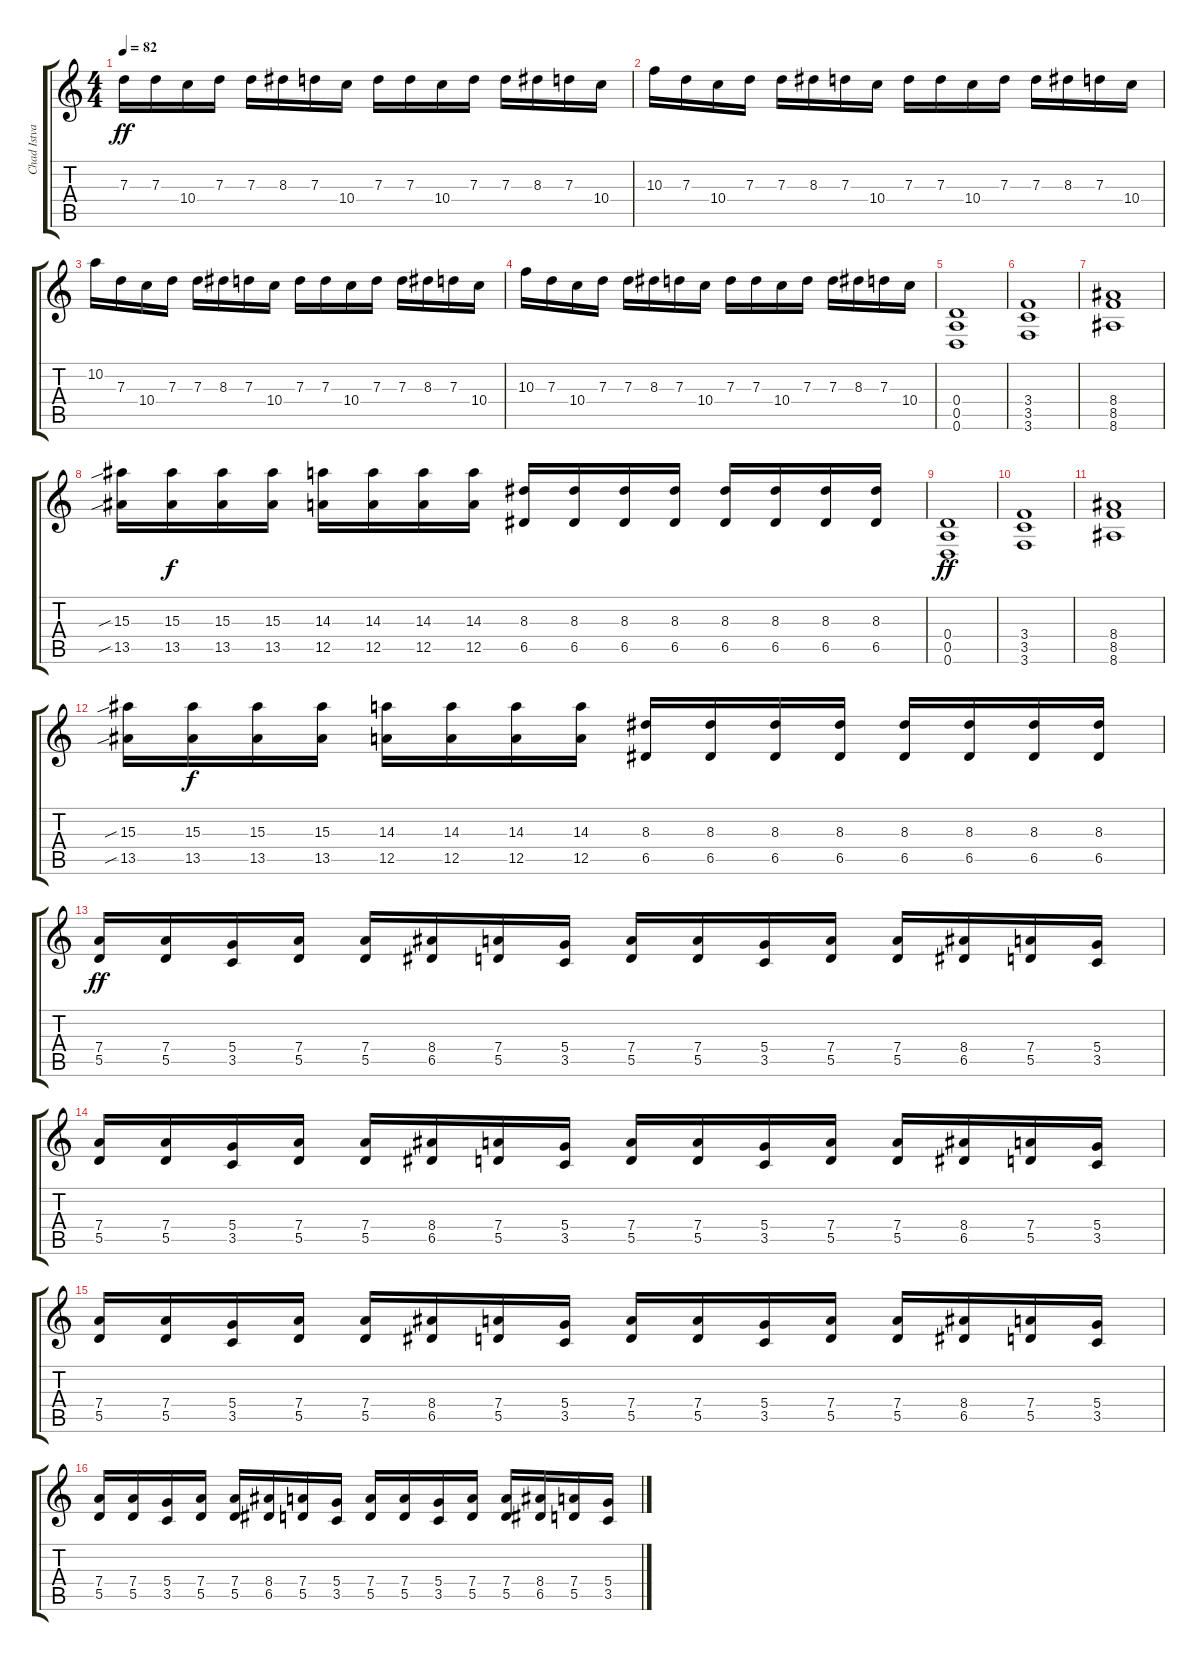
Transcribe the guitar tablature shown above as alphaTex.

\track ("Chad Istvan - Guitar" "Chad Istva") {instrument distortionguitar}
\staff {score tabs}
\tuning (E4 B3 G3 D3 A2 D2) {hide}
\ts (4 4)
\tempo 82
\clef g2
\ks c
7.3.16{dy ff} 7.3.16 10.4.16 7.3.16 7.3.16 8.3.16 7.3.16 10.4.16 7.3.16 7.3.16 10.4.16 7.3.16 7.3.16 8.3.16 7.3.16 10.4.16 |
10.3.16 7.3.16 10.4.16 7.3.16 7.3.16 8.3.16 7.3.16 10.4.16 7.3.16 7.3.16 10.4.16 7.3.16 7.3.16 8.3.16 7.3.16 10.4.16 |
10.2.16 7.3.16 10.4.16 7.3.16 7.3.16 8.3.16 7.3.16 10.4.16 7.3.16 7.3.16 10.4.16 7.3.16 7.3.16 8.3.16 7.3.16 10.4.16 |
10.3.16 7.3.16 10.4.16 7.3.16 7.3.16 8.3.16 7.3.16 10.4.16 7.3.16 7.3.16 10.4.16 7.3.16 7.3.16 8.3.16 7.3.16 10.4.16 |
(0.4 0.5 0.6).1{instrument distortionguitar} |
(3.4 3.5 3.6).1 |
(8.4 8.5 8.6).1 |
(15.3{sib} 13.5{sib}).16 (15.3 13.5).16{dy f} (15.3 13.5).16 (15.3 13.5).16 (14.3 12.5).16 (14.3 12.5).16 (14.3 12.5).16 (14.3 12.5).16 (8.3 6.5).16 (8.3 6.5).16 (8.3 6.5).16 (8.3 6.5).16 (8.3 6.5).16 (8.3 6.5).16 (8.3 6.5).16 (8.3 6.5).16 |
(0.4 0.5 0.6).1{dy ff} |
(3.4 3.5 3.6).1 |
(8.4 8.5 8.6).1 |
(15.3{sib} 13.5{sib}).16 (15.3 13.5).16{dy f} (15.3 13.5).16 (15.3 13.5).16 (14.3 12.5).16 (14.3 12.5).16 (14.3 12.5).16 (14.3 12.5).16 (8.3 6.5).16 (8.3 6.5).16 (8.3 6.5).16 (8.3 6.5).16 (8.3 6.5).16 (8.3 6.5).16 (8.3 6.5).16 (8.3 6.5).16 |
(7.4 5.5).16{dy ff instrument distortionguitar} (7.4 5.5).16 (5.4 3.5).16 (7.4 5.5).16 (7.4 5.5).16 (8.4 6.5).16 (7.4 5.5).16 (5.4 3.5).16 (7.4 5.5).16 (7.4 5.5).16 (5.4 3.5).16 (7.4 5.5).16 (7.4 5.5).16 (8.4 6.5).16 (7.4 5.5).16 (5.4 3.5).16 |
(7.4 5.5).16 (7.4 5.5).16 (5.4 3.5).16 (7.4 5.5).16 (7.4 5.5).16 (8.4 6.5).16 (7.4 5.5).16 (5.4 3.5).16 (7.4 5.5).16 (7.4 5.5).16 (5.4 3.5).16 (7.4 5.5).16 (7.4 5.5).16 (8.4 6.5).16 (7.4 5.5).16 (5.4 3.5).16 |
(7.4 5.5).16 (7.4 5.5).16 (5.4 3.5).16 (7.4 5.5).16 (7.4 5.5).16 (8.4 6.5).16 (7.4 5.5).16 (5.4 3.5).16 (7.4 5.5).16 (7.4 5.5).16 (5.4 3.5).16 (7.4 5.5).16 (7.4 5.5).16 (8.4 6.5).16 (7.4 5.5).16 (5.4 3.5).16 |
(7.4 5.5).16 (7.4 5.5).16 (5.4 3.5).16 (7.4 5.5).16 (7.4 5.5).16 (8.4 6.5).16 (7.4 5.5).16 (5.4 3.5).16 (7.4 5.5).16 (7.4 5.5).16 (5.4 3.5).16 (7.4 5.5).16 (7.4 5.5).16 (8.4 6.5).16 (7.4 5.5).16 (5.4 3.5).16
